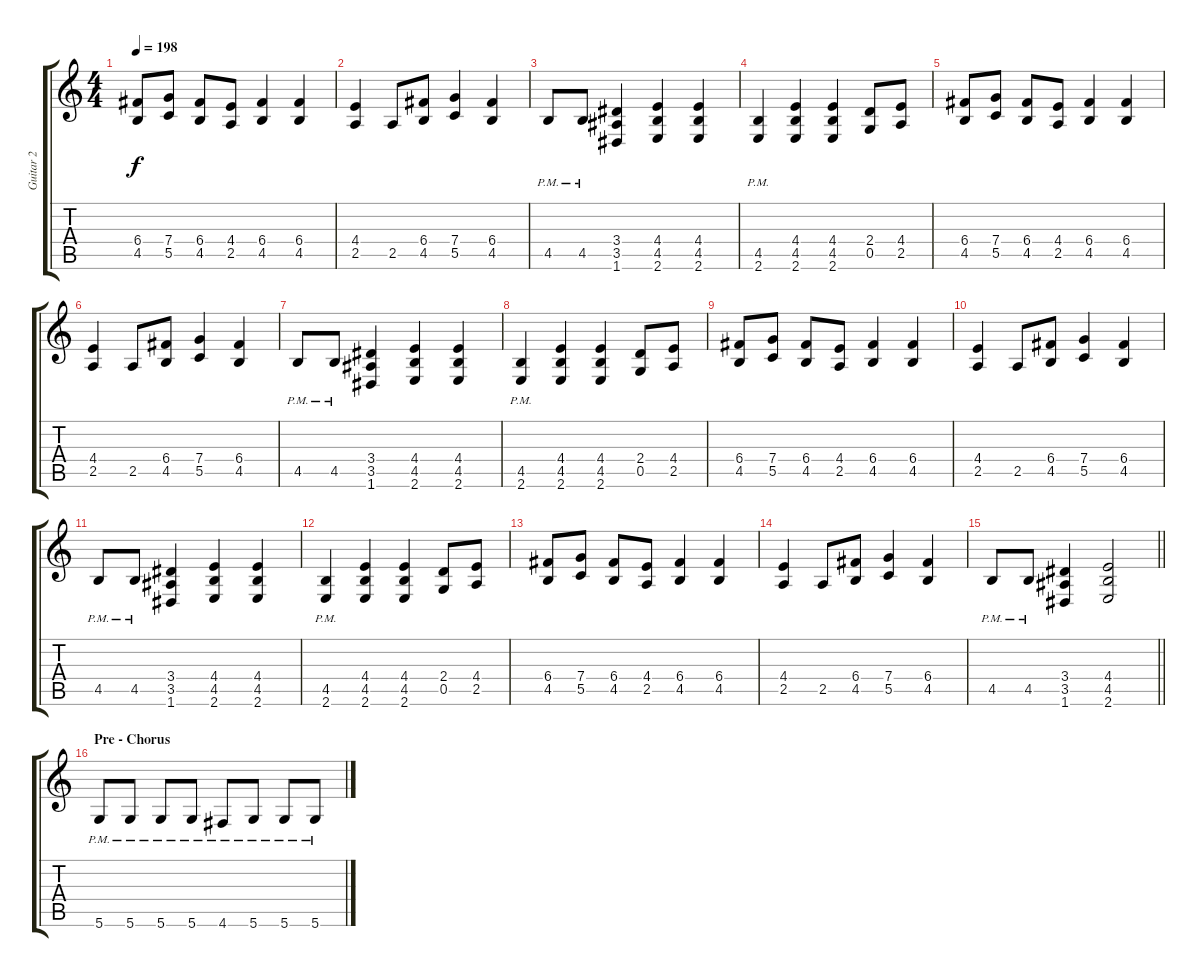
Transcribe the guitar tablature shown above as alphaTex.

\track ("Guitar 2" "Guitar 2") {instrument distortionguitar}
\staff {score tabs}
\tuning (D4 A3 F3 C3 G2 D2) {hide}
\ts (4 4)
\tempo 198
\clef g2
\ks c
(6.4 4.5).8{dy f} (7.4 5.5).8 (6.4 4.5).8 (4.4 2.5).8 (6.4 4.5).4 (6.4 4.5).4 |
(4.4 2.5).4 2.5.8 (6.4 4.5).8 (7.4 5.5).4 (6.4 4.5).4 |
4.5{pm}.8 4.5{pm}.8 (3.4 3.5 1.6).4 (4.4 4.5 2.6).4 (4.4 4.5 2.6).4 |
(4.5{pm} 2.6{pm}).4 (4.4 4.5 2.6).4 (4.4 4.5 2.6).4 (2.4 0.5).8 (4.4 2.5).8 |
(6.4 4.5).8 (7.4 5.5).8 (6.4 4.5).8 (4.4 2.5).8 (6.4 4.5).4 (6.4 4.5).4 |
(4.4 2.5).4 2.5.8 (6.4 4.5).8 (7.4 5.5).4 (6.4 4.5).4 |
4.5{pm}.8 4.5{pm}.8 (3.4 3.5 1.6).4 (4.4 4.5 2.6).4 (4.4 4.5 2.6).4 |
(4.5{pm} 2.6{pm}).4 (4.4 4.5 2.6).4 (4.4 4.5 2.6).4 (2.4 0.5).8 (4.4 2.5).8 |
(6.4 4.5).8 (7.4 5.5).8 (6.4 4.5).8 (4.4 2.5).8 (6.4 4.5).4 (6.4 4.5).4 |
(4.4 2.5).4 2.5.8 (6.4 4.5).8 (7.4 5.5).4 (6.4 4.5).4 |
4.5{pm}.8 4.5{pm}.8 (3.4 3.5 1.6).4 (4.4 4.5 2.6).4 (4.4 4.5 2.6).4 |
(4.5{pm} 2.6{pm}).4 (4.4 4.5 2.6).4 (4.4 4.5 2.6).4 (2.4 0.5).8 (4.4 2.5).8 |
(6.4 4.5).8 (7.4 5.5).8 (6.4 4.5).8 (4.4 2.5).8 (6.4 4.5).4 (6.4 4.5).4 |
(4.4 2.5).4 2.5.8 (6.4 4.5).8 (7.4 5.5).4 (6.4 4.5).4 |
\barLineRight lightlight
4.5{pm}.8 4.5{pm}.8 (3.4 3.5 1.6).4 (4.4 4.5 2.6).2 |
\section ("" "Pre - Chorus")
5.6{pm}.8 5.6{pm}.8 5.6{pm}.8 5.6{pm}.8 4.6{pm}.8 5.6{pm}.8 5.6{pm}.8 5.6{pm}.8
